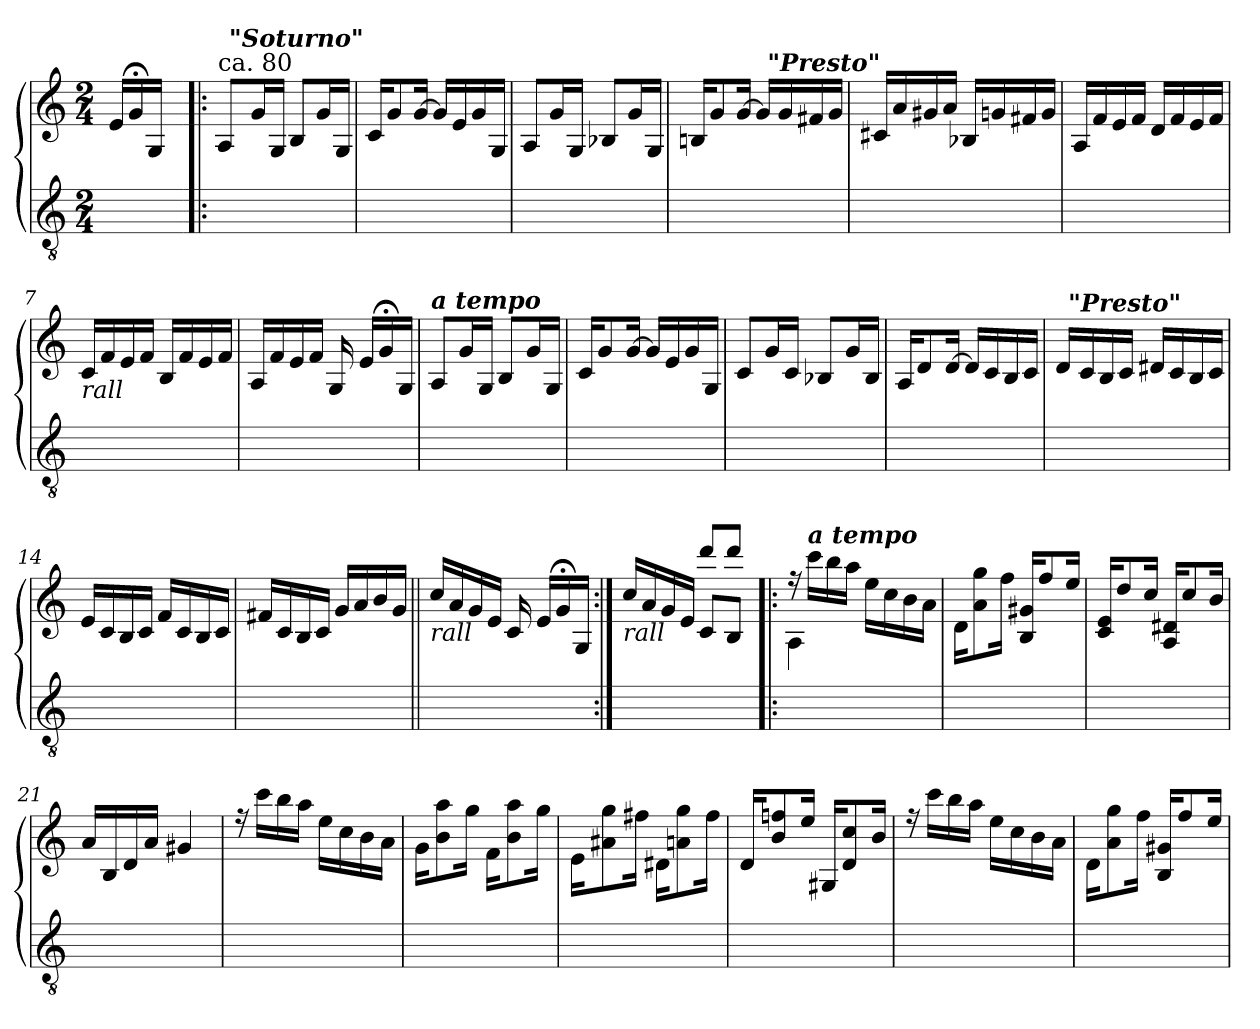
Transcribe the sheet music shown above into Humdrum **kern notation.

**kern	**kern
*part2	*part1
*staff2	*staff1
*clefGv2	*clefG2
*k[]	*k[]
*C:	*C:
*M2/4	*M2/4
=	=
!LO:N:vis=8.	!
4ryy	16e/LL
.	16g;</
.	16G/JJ
.	16ryy
=1!|:	=1!|:
*	*^
!	!LO:TX:a:t=ca. 80	!
*	*	*^
2ryy	8A/L	4ryy	32ryy
!	!	!	!LO:TX:a:Bi:t="Soturno"
.	.	.	4...ryy
.	16g/L	.	.
.	16G/JJ	.	.
.	8B/L	4ryy	.
.	16g/L	.	.
.	16G/JJ	.	.
*	*	*v	*v
=2	=2	=2
2ryy	16c/KL	2ryy
.	8g/	.
.	[>16g/Jk	.
.	16g/LL]	.
.	16e/	.
.	16g/	.
.	16G/JJ	.
=3	=3	=3
2ryy	8A/L	4ryy
.	16g/L	.
.	16G/JJ	.
.	8B-X/L	4ryy
.	16g/L	.
.	16G/JJ	.
!!LO:LB:g=z
=4	=4	=4
*	*	*^
2ryy	16Bn/KL	2ryy	4ryy
.	8g/	.	.
.	[>16g/Jk	.	.
.	16g/LL]	.	32ryy
!	!	!	!LO:TX:a:Bi:t="Presto"
.	.	.	8..ryy
.	16g/	.	.
.	16f#X/	.	.
.	16g/JJ	.	.
*	*	*v	*v
=5	=5	=5
2ryy	16c#X/LL	4ryy
.	16a/	.
.	16g#X/	.
.	16a/JJ	.
.	16B-X/LL	4ryy
.	16gn/	.
.	16f#X/	.
.	16g/JJ	.
=6	=6	=6
2ryy	16A/LL	4ryy
.	16f/	.
.	16e/	.
.	16f/JJ	.
.	16d/LL	4ryy
.	16f/	.
.	16e/	.
.	16f/JJ	.
=7	=7	=7
!	!LO:TX:b:i:t=rall	!
2ryy	16c/LL	4ryy
.	16f/	.
.	16e/	.
.	16f/JJ	.
.	16B/LL	4ryy
.	16f/	.
.	16e/	.
.	16f/JJ	.
!!LO:LB:g=z	!!
=8	=8	=8
2ryy	16A/LL	4ryy
.	16f/	.
.	16e/	.
.	16f/JJ	.
.	16G/	4ryy
.	16e/LL	.
.	16g;</	.
.	16G/JJ	.
=9	=9	=9
!	!LO:TX:a:Bi:t=a tempo	!
2ryy	8A/L	4ryy
.	16g/L	.
.	16G/JJ	.
.	8B/L	4ryy
.	16g/L	.
.	16G/JJ	.
=10	=10	=10
2ryy	16c/KL	2ryy
.	8g/	.
.	[>16g/Jk	.
.	16g/LL]	.
.	16e/	.
.	16g/	.
.	16G/JJ	.
=11	=11	=11
2ryy	8c/L	4ryy
.	16g/L	.
.	16c/JJ	.
.	8B-X/L	4ryy
.	16g/L	.
.	16B-/JJ	.
!!LO:LB:g=z	!!
=12	=12	=12
2ryy	16A/KL	2ryy
.	8d/	.
.	[>16d/Jk	.
.	16d/LL]	.
.	16c/	.
.	16B/	.
.	16c/JJ	.
=13	=13	=13
*	*	*^
2ryy	16d/LL	4ryy	32ryy
!	!	!	!LO:TX:a:Bi:t="Presto"
.	.	.	4...ryy
.	16c/	.	.
.	16B/	.	.
.	16c/JJ	.	.
.	16d#X/LL	4ryy	.
.	16c/	.	.
.	16B/	.	.
.	16c/JJ	.	.
*	*	*v	*v
=14	=14	=14
2ryy	16e/LL	4ryy
.	16c/	.
.	16B/	.
.	16c/JJ	.
.	16f/LL	4ryy
.	16c/	.
.	16B/	.
.	16c/JJ	.
=15	=15	=15
2ryy	16f#X/LL	4ryy
.	16c/	.
.	16B/	.
.	16c/JJ	.
.	16g/LL	4ryy
.	16a/	.
.	16b/	.
.	16g/JJ	.
!!LO:LB:g=z	!!
=16||	=16||	=16||
!	!LO:TX:b:i:t=rall	!
2ryy	16cc/LL	2ryy
.	16a/	.
.	16g/	.
.	16e/JJ	.
.	16c/	.
.	16e/LL	.
.	16g;</	.
.	16G/JJ	.
=17:|!	=17:|!	=17:|!
*	*	*^
!	!LO:TX:b:i:t=rall	!	!
2ryy	16cc/LL	4ryy	4ryy
.	16a/	.	.
.	16g/	.	.
.	16e/JJ	.	.
.	8c/L	8ryy	8ddd!/L
.	8B/J	8ryy	8ddd!/J
=18!|:	=18!|:	=18!|:	=18!|:
2ryy	16ree	4A!\	2ryy
!	!LO:TX:a:Bi:t=a tempo	!	!
.	16ccc\LL	.	.
.	16bb\	.	.
.	16aa\JJ	.	.
.	16ee\LL	4ryy	.
.	16cc\	.	.
.	16b\	.	.
.	16a\JJ	.	.
*	*	*v	*v
=19	=19	=19
2ryy	16d\KL	4ryy
.	8a\ 8gg\	.
.	16ff\Jk	.
.	16B/ 16g#X/KL	4ryy
.	8ff/	.
.	16ee/Jk	.
!!LO:LB:g=z	!!
=20	=20	=20
2ryy	16c/ 16e/KL	4ryy
.	8dd/	.
.	16cc/Jk	.
.	16A/ 16d#X/KL	4ryy
.	8cc/	.
.	16b/Jk	.
=21	=21	=21
2ryy	16a/LL	4ryy
.	16B/	.
.	16d/	.
.	16a/JJ	.
.	4g#X/	4ryy
=22	=22	=22
2ryy	16ree	2ryy
.	16ccc\LL	.
.	16bb\	.
.	16aa\JJ	.
.	16ee\LL	.
.	16cc\	.
.	16b\	.
.	16a\JJ	.
=23	=23	=23
2ryy	16g\KL	4ryy
.	8b\ 8aa\	.
.	16gg\Jk	.
.	16f\KL	4ryy
.	8b\ 8aa\	.
.	16gg\Jk	.
!!LO:LB:g=z	!!
=24	=24	=24
2ryy	16e\KL	4ryy
.	8a#X\ 8gg\	.
.	16ff#X\Jk	.
.	16d#X\KL	4ryy
.	8an\ 8gg\	.
.	16ff#\Jk	.
=25	=25	=25
2ryy	16d/KL	4ryy
.	8b/ 8ffn/	.
.	16ee/Jk	.
.	16G#X/KL	4ryy
.	8d/ 8cc/	.
.	16b/Jk	.
=26	=26	=26
2ryy	16ree	2ryy
.	16ccc\LL	.
.	16bb\	.
.	16aa\JJ	.
.	16ee\LL	.
.	16cc\	.
.	16b\	.
.	16a\JJ	.
=27	=27	=27
2ryy	16d\KL	4ryy
.	8a\ 8gg\	.
.	16ff\Jk	.
.	16B/ 16g#X/KL	4ryy
.	8ff/	.
.	16ee/Jk	.
*	*v	*v
=	=
*-	*-
